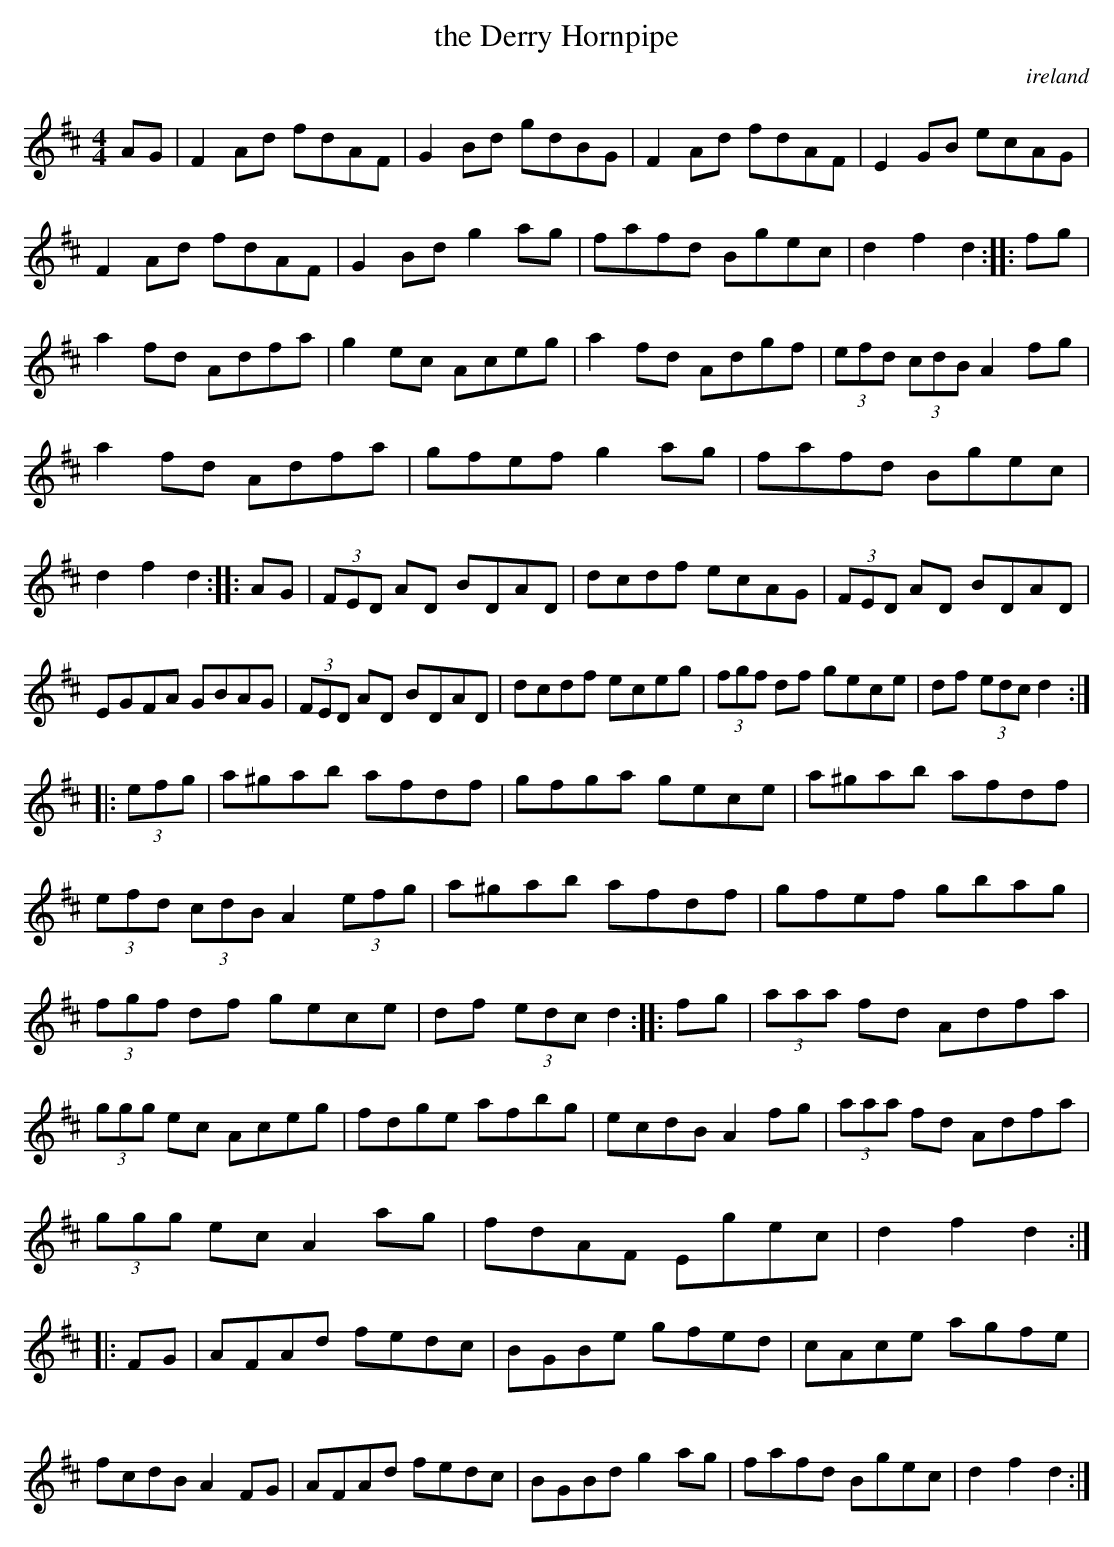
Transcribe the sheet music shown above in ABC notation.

X:1
T:the Derry Hornpipe
O:ireland
M:4/4
K:D
AG|\
F2Ad fdAF|G2Bd gdBG|\
F2Ad fdAF|E2GB ecAG|\
F2Ad fdAF|G2Bd g2ag|\
fafd Bgec|d2f2 d2::\
fg|\
a2fd Adfa|g2ec Aceg|\
a2fd Adgf|(3efd (3cdB A2fg|\
a2fd Adfa|gfef g2ag|\
fafd Bgec|d2f2 d2::\
AG|\
(3FED AD BDAD|dcdf ecAG|\
(3FED AD BDAD|EGFA GBAG|\
(3FED AD BDAD|dcdf eceg|\
(3fgf df gece|df (3edc d2::
(3efg|\
a^gab afdf|gfga gece|\
a^gab afdf|(3efd (3cdB A2 (3efg|\
a^gab afdf|gfef gbag|\
(3fgf df gece|df (3edc d2::\
fg|\
(3aaa fd Adfa|(3ggg ec Aceg|\
fdge afbg|ecdB A2fg|\
(3aaa fd Adfa|(3ggg ec A2ag|\
fdAF Egec|d2f2 d2::\
FG|\
AFAd fedc|BGBe gfed|\
cAce agfe|fcdB A2FG|\
AFAd fedc|BGBd g2ag|\
fafd Bgec|d2f2 d2:|
